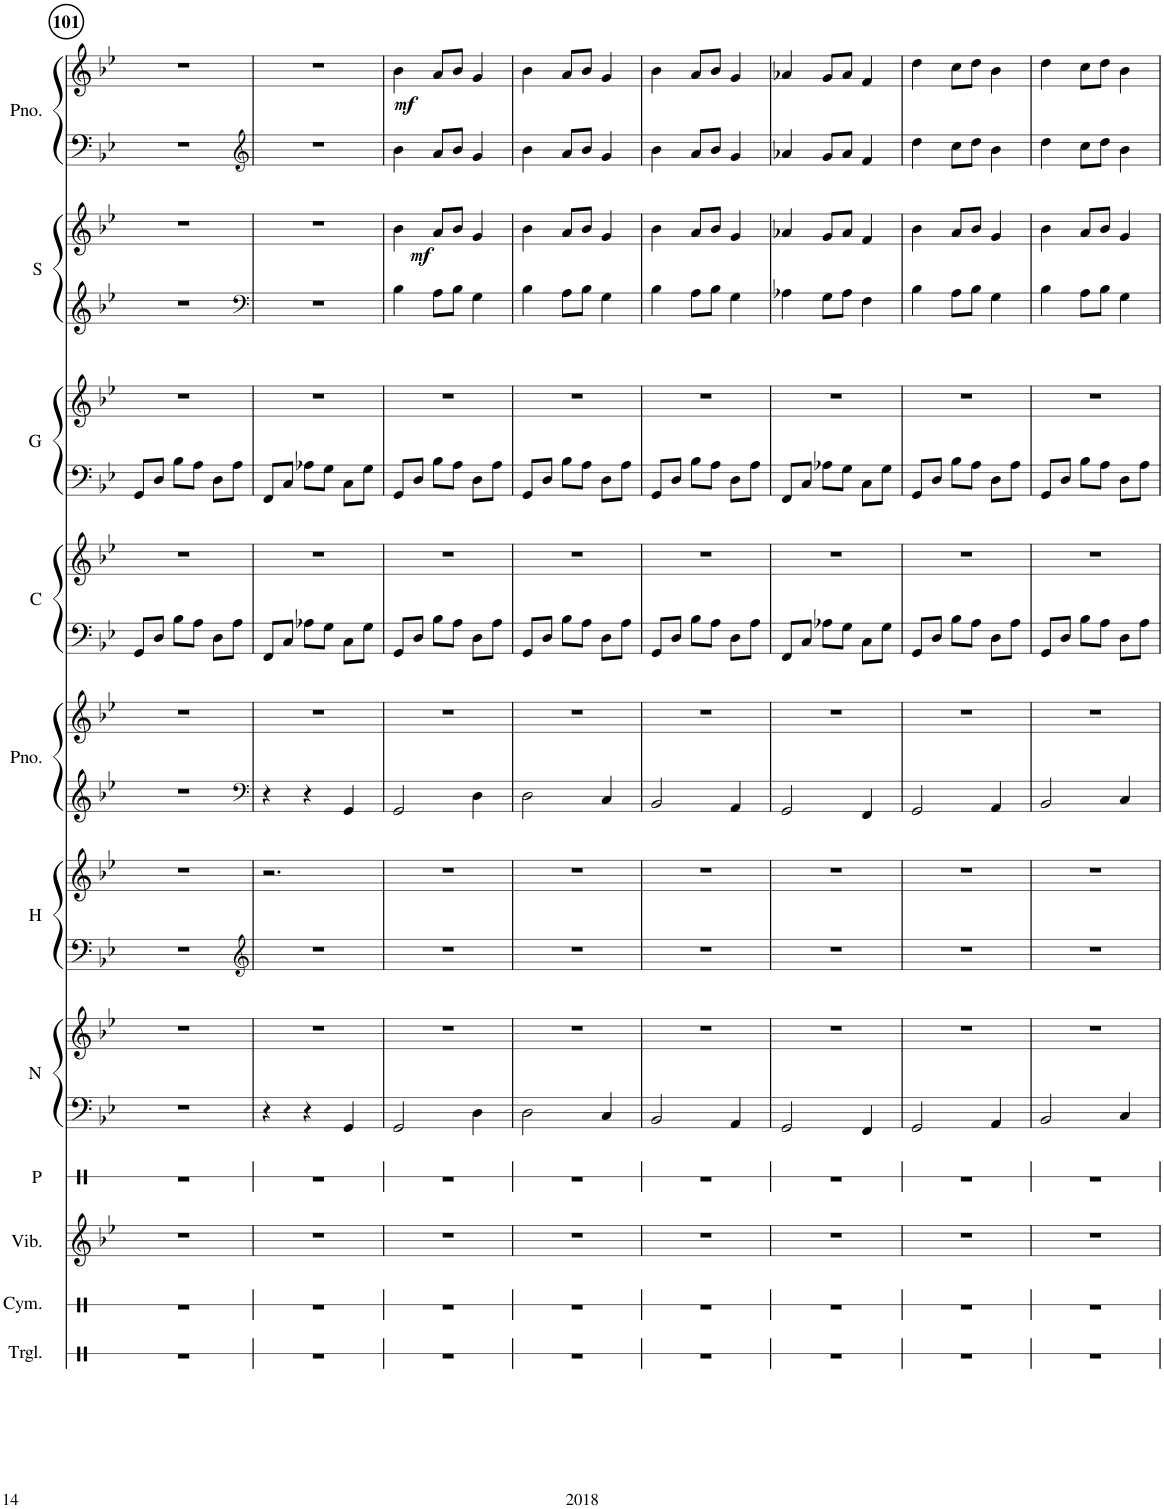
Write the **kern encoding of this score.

**kern	**kern	**kern	**kern	**kern	**kern	**kern	**kern	**kern	**kern	**kern	**kern	**kern	**kern	**kern	**kern	**dynam	**kern	**kern	**dynam
*part11	*part10	*part9	*part8	*part7	*part7	*part6	*part6	*part5	*part5	*part4	*part4	*part3	*part3	*part2	*part2	*part2	*part1	*part1	*part1
*staff18	*staff17	*staff16	*staff15	*staff14	*staff13	*staff12	*staff11	*staff10	*staff9	*staff8	*staff7	*staff6	*staff5	*staff4	*staff3	*staff3/4	*staff2	*staff1	*staff1/2
*I"Triangle	*I"Cymbal	*I"Vibraphone	*I"Panda	*I"Nate?	*	*I"Makeup Cake	*	*I"Piano	*	*I"Wyoming	*	*I"Dumb One	*	*I"SANTA!	*	*	*I"Piano	*	*
*I'Trgl.	*I'Cym.	*I'Vib.	*I'P	*I'N	*	*	*	*I'Pno.	*	*	*	*	*	*I'S	*	*	*I'Pno.	*	*
!!LO:PB:g=z
*clefX	*clefX	*clefG2	*clefX	*clefF4	*clefG2	*clefF4	*clefG2	*clefG2	*clefG2	*clefF4	*clefG2	*clefF4	*clefG2	*clefG2	*clefG2	*	*clefF4	*clefG2	*
*k[]	*k[]	*k[b-e-]	*k[]	*k[b-e-]	*k[b-e-]	*k[b-e-]	*k[b-e-]	*k[b-e-]	*k[b-e-]	*k[b-e-]	*k[b-e-]	*k[b-e-]	*k[b-e-]	*k[b-e-]	*k[b-e-]	*	*k[b-e-]	*k[b-e-]	*
*M3/4	*M3/4	*M3/4	*M3/4	*M3/4	*M3/4	*M3/4	*M3/4	*M3/4	*M3/4	*M3/4	*M3/4	*M3/4	*M3/4	*M3/4	*M3/4	*	*M3/4	*M3/4	*
=101	=101	=101	=101	=101	=101	=101	=101	=101	=101	=101	=101	=101	=101	=101	=101	=101	=101	=101	=101
2.r	2.r	2.r	2.r	2.r	2.r	2.r	2.r	2.r	2.r	8GG/L	2.r	8GG/L	2.r	2.r	2.r	.	2.r	2.r	.
.	.	.	.	.	.	.	.	.	.	8D/J	.	8D/J	.	.	.	.	.	.	.
.	.	.	.	.	.	.	.	.	.	8B-\L	.	8B-\L	.	.	.	.	.	.	.
.	.	.	.	.	.	.	.	.	.	8A\J	.	8A\J	.	.	.	.	.	.	.
.	.	.	.	.	.	.	.	.	.	8D\L	.	8D\L	.	.	.	.	.	.	.
.	.	.	.	.	.	.	.	.	.	8A\J	.	8A\J	.	.	.	.	.	.	.
=102	=102	=102	=102	=102	=102	=102	=102	=102	=102	=102	=102	=102	=102	=102	=102	=102	=102	=102	=102
*	*	*	*	*	*	*clefG2	*	*clefF4	*	*	*	*	*	*clefF4	*	*	*clefG2	*	*
2.r	2.r	2.r	2.r	4r	2.r	2.r	2.r	4r	2.r	8FF/L	2.r	8FF/L	2.r	2.r	2.r	.	2.r	2.r	.
.	.	.	.	.	.	.	.	.	.	8C/J	.	8C/J	.	.	.	.	.	.	.
.	.	.	.	4r	.	.	.	4r	.	8A-X\L	.	8A-X\L	.	.	.	.	.	.	.
.	.	.	.	.	.	.	.	.	.	8G\J	.	8G\J	.	.	.	.	.	.	.
.	.	.	.	4GG/	.	.	.	4GG/	.	8C\L	.	8C\L	.	.	.	.	.	.	.
.	.	.	.	.	.	.	.	.	.	8G\J	.	8G\J	.	.	.	.	.	.	.
=103	=103	=103	=103	=103	=103	=103	=103	=103	=103	=103	=103	=103	=103	=103	=103	=103	=103	=103	=103
!	!	!	!	!	!	!	!	!	!	!	!	!	!	!	!	!	!	!	!LO:DY:b
2.r	2.r	2.r	2.r	2GG/	2.r	2.r	2.r	2GG/	2.r	8GG/L	2.r	8GG/L	2.r	4B-\	4b-\	.	4b-\	4b-\	mf
.	.	.	.	.	.	.	.	.	.	8D/J	.	8D/J	.	.	.	.	.	.	.
!	!	!	!	!	!	!	!	!	!	!	!	!	!	!	!	!LO:DY:b	!	!	!
.	.	.	.	.	.	.	.	.	.	8B-\L	.	8B-\L	.	8A\L	8a/L	mf	8a/L	8a/L	.
.	.	.	.	.	.	.	.	.	.	8A\J	.	8A\J	.	8B-\J	8b-/J	.	8b-/J	8b-/J	.
.	.	.	.	4D\	.	.	.	4D\	.	8D\L	.	8D\L	.	4G\	4g/	.	4g/	4g/	.
.	.	.	.	.	.	.	.	.	.	8A\J	.	8A\J	.	.	.	.	.	.	.
=104	=104	=104	=104	=104	=104	=104	=104	=104	=104	=104	=104	=104	=104	=104	=104	=104	=104	=104	=104
2.r	2.r	2.r	2.r	2D\	2.r	2.r	2.r	2D\	2.r	8GG/L	2.r	8GG/L	2.r	4B-\	4b-\	.	4b-\	4b-\	.
.	.	.	.	.	.	.	.	.	.	8D/J	.	8D/J	.	.	.	.	.	.	.
.	.	.	.	.	.	.	.	.	.	8B-\L	.	8B-\L	.	8A\L	8a/L	.	8a/L	8a/L	.
.	.	.	.	.	.	.	.	.	.	8A\J	.	8A\J	.	8B-\J	8b-/J	.	8b-/J	8b-/J	.
.	.	.	.	4C/	.	.	.	4C/	.	8D\L	.	8D\L	.	4G\	4g/	.	4g/	4g/	.
.	.	.	.	.	.	.	.	.	.	8A\J	.	8A\J	.	.	.	.	.	.	.
=105	=105	=105	=105	=105	=105	=105	=105	=105	=105	=105	=105	=105	=105	=105	=105	=105	=105	=105	=105
2.r	2.r	2.r	2.r	2BB-/	2.r	2.r	2.r	2BB-/	2.r	8GG/L	2.r	8GG/L	2.r	4B-\	4b-\	.	4b-\	4b-\	.
.	.	.	.	.	.	.	.	.	.	8D/J	.	8D/J	.	.	.	.	.	.	.
.	.	.	.	.	.	.	.	.	.	8B-\L	.	8B-\L	.	8A\L	8a/L	.	8a/L	8a/L	.
.	.	.	.	.	.	.	.	.	.	8A\J	.	8A\J	.	8B-\J	8b-/J	.	8b-/J	8b-/J	.
.	.	.	.	4AA/	.	.	.	4AA/	.	8D\L	.	8D\L	.	4G\	4g/	.	4g/	4g/	.
.	.	.	.	.	.	.	.	.	.	8A\J	.	8A\J	.	.	.	.	.	.	.
=106	=106	=106	=106	=106	=106	=106	=106	=106	=106	=106	=106	=106	=106	=106	=106	=106	=106	=106	=106
2.r	2.r	2.r	2.r	2GG/	2.r	2.r	2.r	2GG/	2.r	8FF/L	2.r	8FF/L	2.r	4A-X\	4a-X/	.	4a-X/	4a-X/	.
.	.	.	.	.	.	.	.	.	.	8C/J	.	8C/J	.	.	.	.	.	.	.
.	.	.	.	.	.	.	.	.	.	8A-X\L	.	8A-X\L	.	8G\L	8g/L	.	8g/L	8g/L	.
.	.	.	.	.	.	.	.	.	.	8G\J	.	8G\J	.	8A-\J	8a-/J	.	8a-/J	8a-/J	.
.	.	.	.	4FF/	.	.	.	4FF/	.	8C\L	.	8C\L	.	4F\	4f/	.	4f/	4f/	.
.	.	.	.	.	.	.	.	.	.	8G\J	.	8G\J	.	.	.	.	.	.	.
=107	=107	=107	=107	=107	=107	=107	=107	=107	=107	=107	=107	=107	=107	=107	=107	=107	=107	=107	=107
2.r	2.r	2.r	2.r	2GG/	2.r	2.r	2.r	2GG/	2.r	8GG/L	2.r	8GG/L	2.r	4B-\	4b-\	.	4dd\	4dd\	.
.	.	.	.	.	.	.	.	.	.	8D/J	.	8D/J	.	.	.	.	.	.	.
.	.	.	.	.	.	.	.	.	.	8B-\L	.	8B-\L	.	8A\L	8a/L	.	8cc\L	8cc\L	.
.	.	.	.	.	.	.	.	.	.	8A\J	.	8A\J	.	8B-\J	8b-/J	.	8dd\J	8dd\J	.
.	.	.	.	4AA/	.	.	.	4AA/	.	8D\L	.	8D\L	.	4G\	4g/	.	4b-\	4b-\	.
.	.	.	.	.	.	.	.	.	.	8A\J	.	8A\J	.	.	.	.	.	.	.
=108	=108	=108	=108	=108	=108	=108	=108	=108	=108	=108	=108	=108	=108	=108	=108	=108	=108	=108	=108
2.r	2.r	2.r	2.r	2BB-/	2.r	2.r	2.r	2BB-/	2.r	8GG/L	2.r	8GG/L	2.r	4B-\	4b-\	.	4dd\	4dd\	.
.	.	.	.	.	.	.	.	.	.	8D/J	.	8D/J	.	.	.	.	.	.	.
.	.	.	.	.	.	.	.	.	.	8B-\L	.	8B-\L	.	8A\L	8a/L	.	8cc\L	8cc\L	.
.	.	.	.	.	.	.	.	.	.	8A\J	.	8A\J	.	8B-\J	8b-/J	.	8dd\J	8dd\J	.
.	.	.	.	4C/	.	.	.	4C/	.	8D\L	.	8D\L	.	4G\	4g/	.	4b-\	4b-\	.
.	.	.	.	.	.	.	.	.	.	8A\J	.	8A\J	.	.	.	.	.	.	.
=	=	=	=	=	=	=	=	=	=	=	=	=	=	=	=	=	=	=	=
*-	*-	*-	*-	*-	*-	*-	*-	*-	*-	*-	*-	*-	*-	*-	*-	*-	*-	*-	*-
